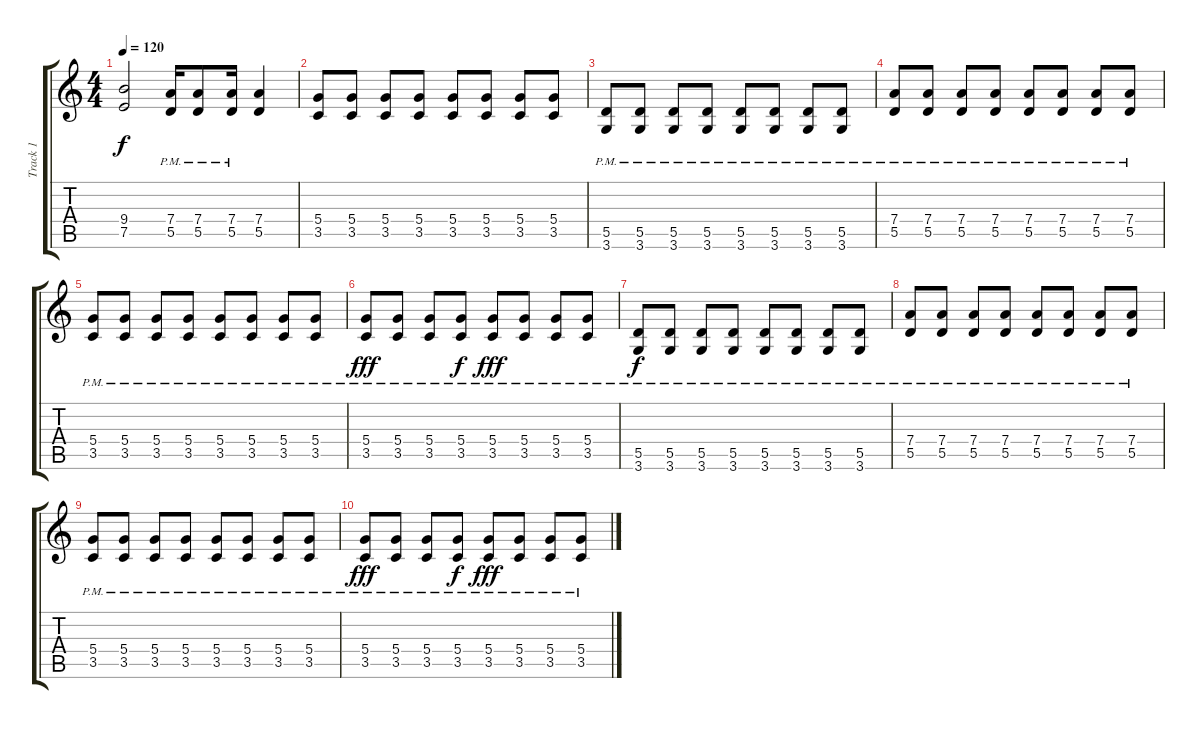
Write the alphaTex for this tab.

\track ("Track 1" "Track 1") {instrument overdrivenguitar}
\staff {score tabs}
\tuning (E4 B3 G3 D3 A2 E2) {hide}
\ts (4 4)
\tempo 120
\clef g2
\ks c
(9.4 7.5).2{dy f} (7.4{pm} 5.5{pm}).16 (7.4{pm} 5.5{pm}).8 (7.4{pm} 5.5{pm}).16 (7.4 5.5).4 |
(5.4 3.5).8 (5.4 3.5).8 (5.4 3.5).8 (5.4 3.5).8 (5.4 3.5).8 (5.4 3.5).8 (5.4 3.5).8 (5.4 3.5).8 |
(5.5{pm} 3.6{pm}).8{volume 11} (5.5{pm} 3.6{pm}).8 (5.5{pm} 3.6{pm}).8 (5.5{pm} 3.6{pm}).8 (5.5{pm} 3.6{pm}).8 (5.5{pm} 3.6{pm}).8 (5.5{pm} 3.6{pm}).8 (5.5{pm} 3.6{pm}).8 |
(7.4{pm} 5.5{pm}).8 (7.4{pm} 5.5{pm}).8 (7.4{pm} 5.5{pm}).8 (7.4{pm} 5.5{pm}).8 (7.4{pm} 5.5{pm}).8 (7.4{pm} 5.5{pm}).8 (7.4{pm} 5.5{pm}).8 (7.4{pm} 5.5{pm}).8 |
(5.4{pm} 3.5{pm}).8 (5.4{pm} 3.5{pm}).8 (5.4{pm} 3.5{pm}).8 (5.4{pm} 3.5{pm}).8 (5.4{pm} 3.5{pm}).8 (5.4{pm} 3.5{pm}).8 (5.4{pm} 3.5{pm}).8 (5.4{pm} 3.5{pm}).8 |
(5.4{pm} 3.5{pm}).8{dy fff} (5.4{pm} 3.5{pm}).8 (5.4{pm} 3.5{pm}).8 (5.4{pm} 3.5{pm}).8{dy f} (5.4{pm} 3.5{pm}).8{dy fff} (5.4{pm} 3.5{pm}).8 (5.4{pm} 3.5{pm}).8 (5.4{pm} 3.5{pm}).8 |
(5.5{pm} 3.6{pm}).8{dy f volume 11} (5.5{pm} 3.6{pm}).8 (5.5{pm} 3.6{pm}).8 (5.5{pm} 3.6{pm}).8 (5.5{pm} 3.6{pm}).8 (5.5{pm} 3.6{pm}).8 (5.5{pm} 3.6{pm}).8 (5.5{pm} 3.6{pm}).8 |
(7.4{pm} 5.5{pm}).8 (7.4{pm} 5.5{pm}).8 (7.4{pm} 5.5{pm}).8 (7.4{pm} 5.5{pm}).8 (7.4{pm} 5.5{pm}).8 (7.4{pm} 5.5{pm}).8 (7.4{pm} 5.5{pm}).8 (7.4{pm} 5.5{pm}).8 |
(5.4{pm} 3.5{pm}).8 (5.4{pm} 3.5{pm}).8 (5.4{pm} 3.5{pm}).8 (5.4{pm} 3.5{pm}).8 (5.4{pm} 3.5{pm}).8 (5.4{pm} 3.5{pm}).8 (5.4{pm} 3.5{pm}).8 (5.4{pm} 3.5{pm}).8 |
(5.4{pm} 3.5{pm}).8{dy fff} (5.4{pm} 3.5{pm}).8 (5.4{pm} 3.5{pm}).8 (5.4{pm} 3.5{pm}).8{dy f} (5.4{pm} 3.5{pm}).8{dy fff} (5.4{pm} 3.5{pm}).8 (5.4{pm} 3.5{pm}).8 (5.4{pm} 3.5{pm}).8
